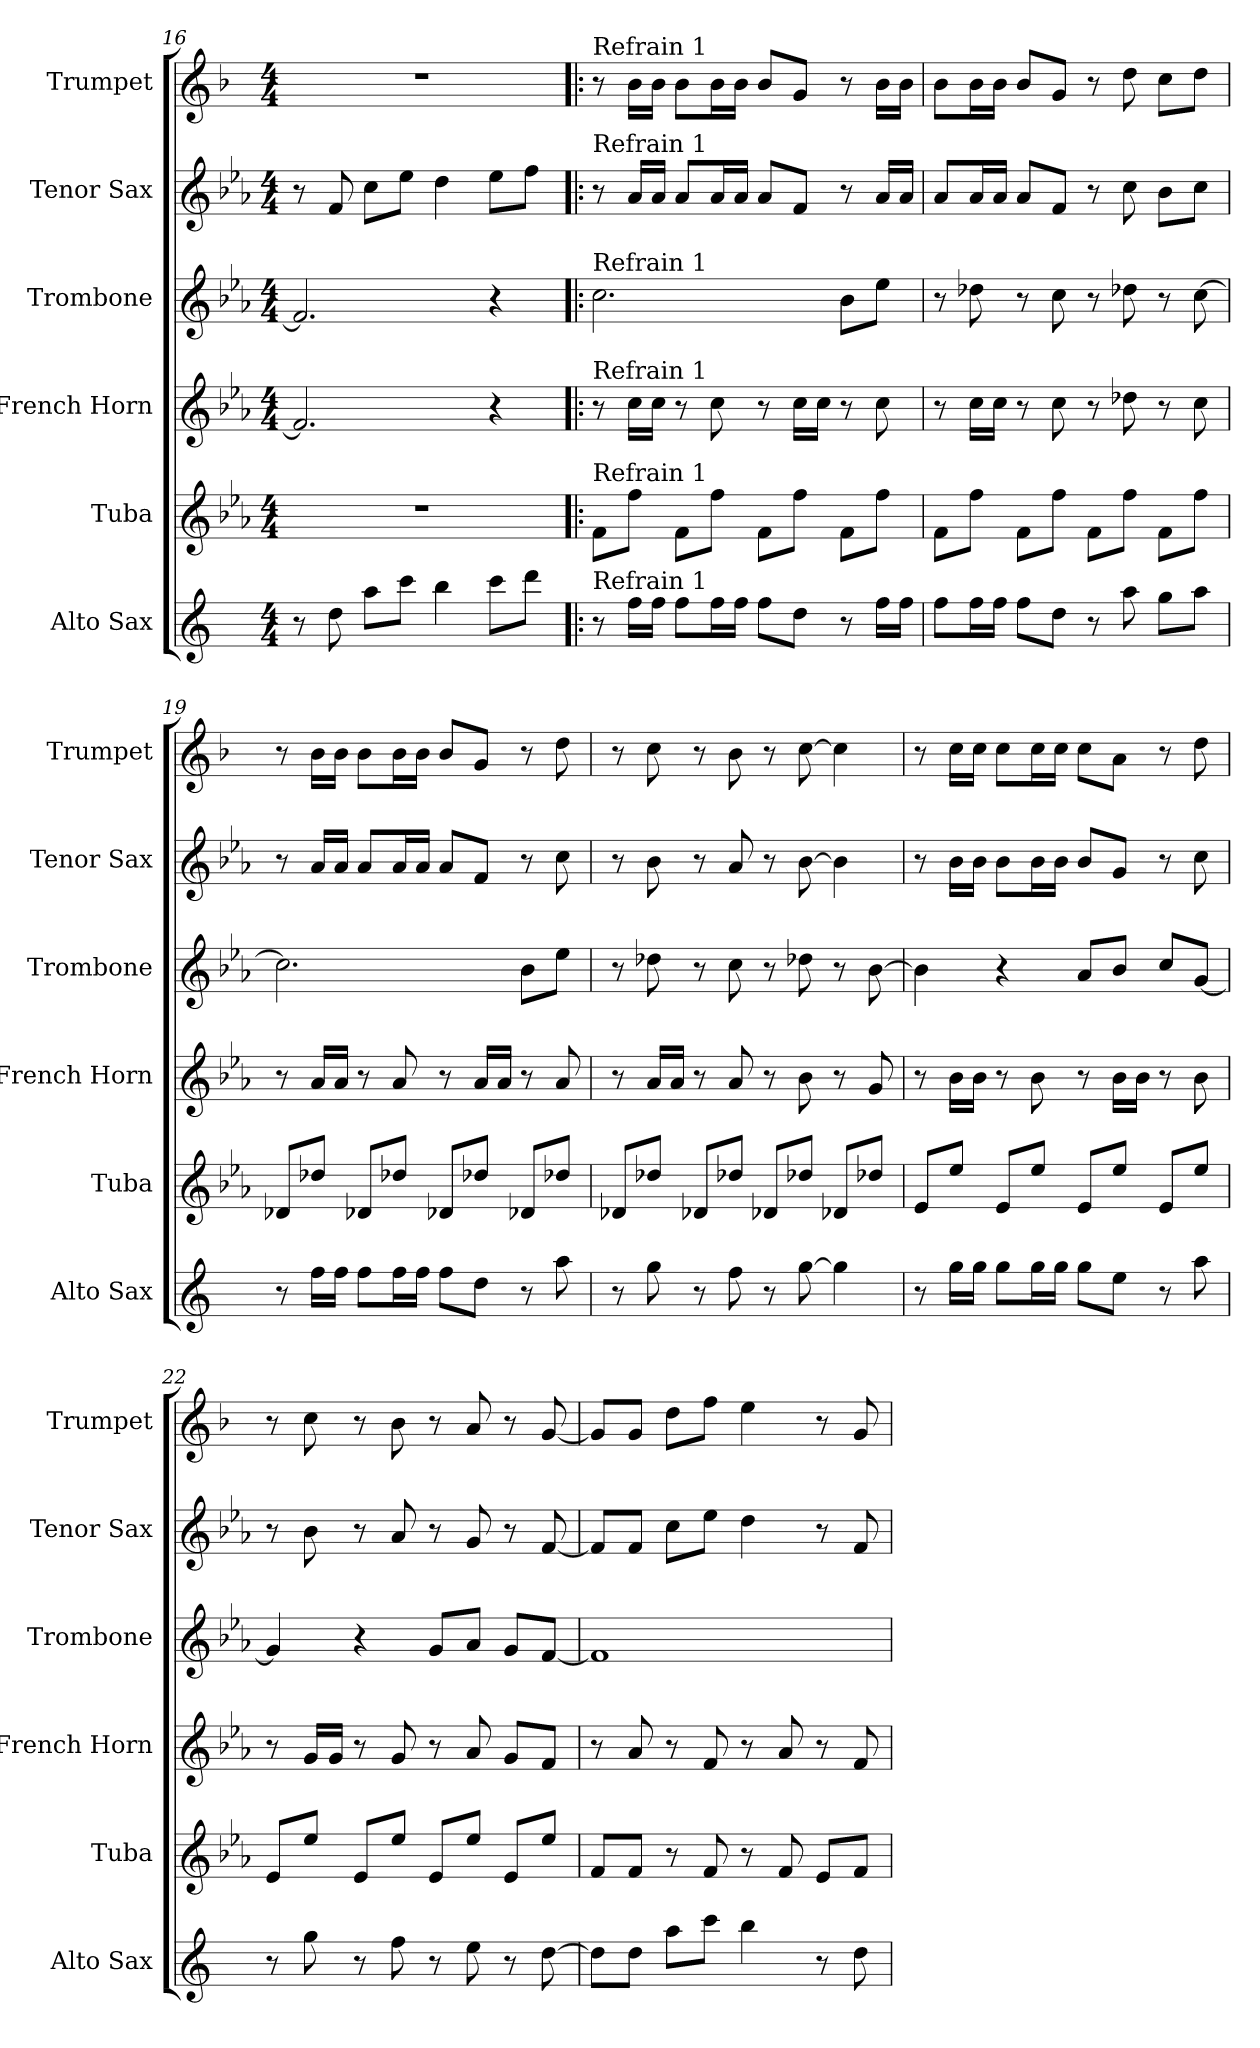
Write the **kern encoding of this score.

**kern	**kern	**kern	**kern	**kern	**kern
*part6	*part5	*part4	*part3	*part2	*part1
*staff6	*staff5	*staff4	*staff3	*staff2	*staff1
*I"Alto Sax	*I"Tuba	*I"French Horn	*I"Trombone	*I"Tenor Sax	*I"Trumpet
*I'Alto Sax	*I'Tuba	*I'French Horn	*I'Trombone	*I'Tenor Sax	*I'Trumpet
*clefG2	*clefG2	*clefG2	*clefG2	*clefG2	*clefG2
*ITrd5c9	*ITrd15c26	*ITrd8c14	*ITrd8c14	*ITrd8c14	*ITrd1c2
*k[b-e-a-]	*k[b-e-a-]	*k[b-e-a-]	*k[b-e-a-]	*k[b-e-a-]	*k[b-e-a-]
*M4/4	*M4/4	*M4/4	*M4/4	*M4/4	*M4/4
=16	=16	=16	=16	=16	=16
8r	1r	2.F]	2.F]	8r	1r
8f	.	.	.	8F	.
8ccL	.	.	.	8cL	.
8ee-J	.	.	.	8e-J	.
4dd	.	.	.	4d	.
8ee-L	.	4r	4r	8e-L	.
8ffJ	.	.	.	8fJ	.
=17!|:	=17!|:	=17!|:	=17!|:	=17!|:	=17!|:
!	!	!	!	!	!LO:TX:a:t=Refrain 1
!	!	!	!	!LO:TX:a:t=Refrain 1	!
!	!	!	!LO:TX:a:t=Refrain 1	!	!
!	!	!LO:TX:a:t=Refrain 1	!	!	!
!	!LO:TX:a:t=Refrain 1	!	!	!	!
!LO:TX:a:t=Refrain 1	!	!	!	!	!
8r	8FFL	8r	2.c	8r	8r
16a-LL	8FJ	16cLL	.	16A-LL	16a-LL
16a-JJ	.	16cJJ	.	16A-JJ	16a-JJ
8a-L	8FFL	8r	.	8A-L	8a-L
16a-L	8FJ	8c	.	16A-L	16a-L
16a-JJ	.	.	.	16A-JJ	16a-JJ
8a-L	8FFL	8r	.	8A-L	8a-L
8fJ	8FJ	16cLL	.	8FJ	8fJ
.	.	16cJJ	.	.	.
8r	8FFL	8r	8B-L	8r	8r
16a-LL	8FJ	8c	8e-J	16A-LL	16a-LL
16a-JJ	.	.	.	16A-JJ	16a-JJ
=18	=18	=18	=18	=18	=18
8a-L	8FFL	8r	8r	8A-L	8a-L
16a-L	8FJ	16cLL	8d-X	16A-L	16a-L
16a-JJ	.	16cJJ	.	16A-JJ	16a-JJ
8a-L	8FFL	8r	8r	8A-L	8a-L
8fJ	8FJ	8c	8c	8FJ	8fJ
8r	8FFL	8r	8r	8r	8r
8cc	8FJ	8d-X	8d-X	8c	8cc
8b-L	8FFL	8r	8r	8B-L	8b-L
8ccJ	8FJ	8c	[8c	8cJ	8ccJ
=19	=19	=19	=19	=19	=19
8r	8DD-XL	8r	2.c]	8r	8r
16a-LL	8D-XJ	16A-LL	.	16A-LL	16a-LL
16a-JJ	.	16A-JJ	.	16A-JJ	16a-JJ
8a-L	8DD-XL	8r	.	8A-L	8a-L
16a-L	8D-XJ	8A-	.	16A-L	16a-L
16a-JJ	.	.	.	16A-JJ	16a-JJ
8a-L	8DD-XL	8r	.	8A-L	8a-L
8fJ	8D-XJ	16A-LL	.	8FJ	8fJ
.	.	16A-JJ	.	.	.
8r	8DD-XL	8r	8B-L	8r	8r
8cc	8D-XJ	8A-	8e-J	8c	8cc
=20	=20	=20	=20	=20	=20
8r	8DD-XL	8r	8r	8r	8r
8b-	8D-XJ	16A-LL	8d-X	8B-	8b-
.	.	16A-JJ	.	.	.
8r	8DD-XL	8r	8r	8r	8r
8a-	8D-XJ	8A-	8c	8A-	8a-
8r	8DD-XL	8r	8r	8r	8r
[8b-	8D-XJ	8B-	8d-X	[8B-	[8b-
4b-]	8DD-XL	8r	8r	4B-]	4b-]
.	8D-XJ	8G	[8B-	.	.
=21	=21	=21	=21	=21	=21
8r	8EE-L	8r	4B-]	8r	8r
16b-LL	8E-J	16B-LL	.	16B-LL	16b-LL
16b-JJ	.	16B-JJ	.	16B-JJ	16b-JJ
8b-L	8EE-L	8r	4r	8B-L	8b-L
16b-L	8E-J	8B-	.	16B-L	16b-L
16b-JJ	.	.	.	16B-JJ	16b-JJ
8b-L	8EE-L	8r	8A-L	8B-L	8b-L
8gJ	8E-J	16B-LL	8B-J	8GJ	8gJ
.	.	16B-JJ	.	.	.
8r	8EE-L	8r	8cL	8r	8r
8cc	8E-J	8B-	[8GJ	8c	8cc
=22	=22	=22	=22	=22	=22
8r	8EE-L	8r	4G]	8r	8r
8b-	8E-J	16GLL	.	8B-	8b-
.	.	16GJJ	.	.	.
8r	8EE-L	8r	4r	8r	8r
8a-	8E-J	8G	.	8A-	8a-
8r	8EE-L	8r	8GL	8r	8r
8g	8E-J	8A-	8A-J	8G	8g
8r	8EE-L	8GL	8GL	8r	8r
[8f	8E-J	8FJ	[8FJ	[8F	[8f
=23	=23	=23	=23	=23	=23
8fL]	8FFL	8r	1F]	8FL]	8fL]
8fJ	8FFJ	8A-	.	8FJ	8fJ
8ccL	8r	8r	.	8cL	8ccL
8ee-J	8FF	8F	.	8e-J	8ee-J
4dd	8r	8r	.	4d	4dd
.	8FF	8A-	.	.	.
8r	8EE-L	8r	.	8r	8r
8f	8FFJ	8F	.	8F	8f
=	=	=	=	=	=
*-	*-	*-	*-	*-	*-
